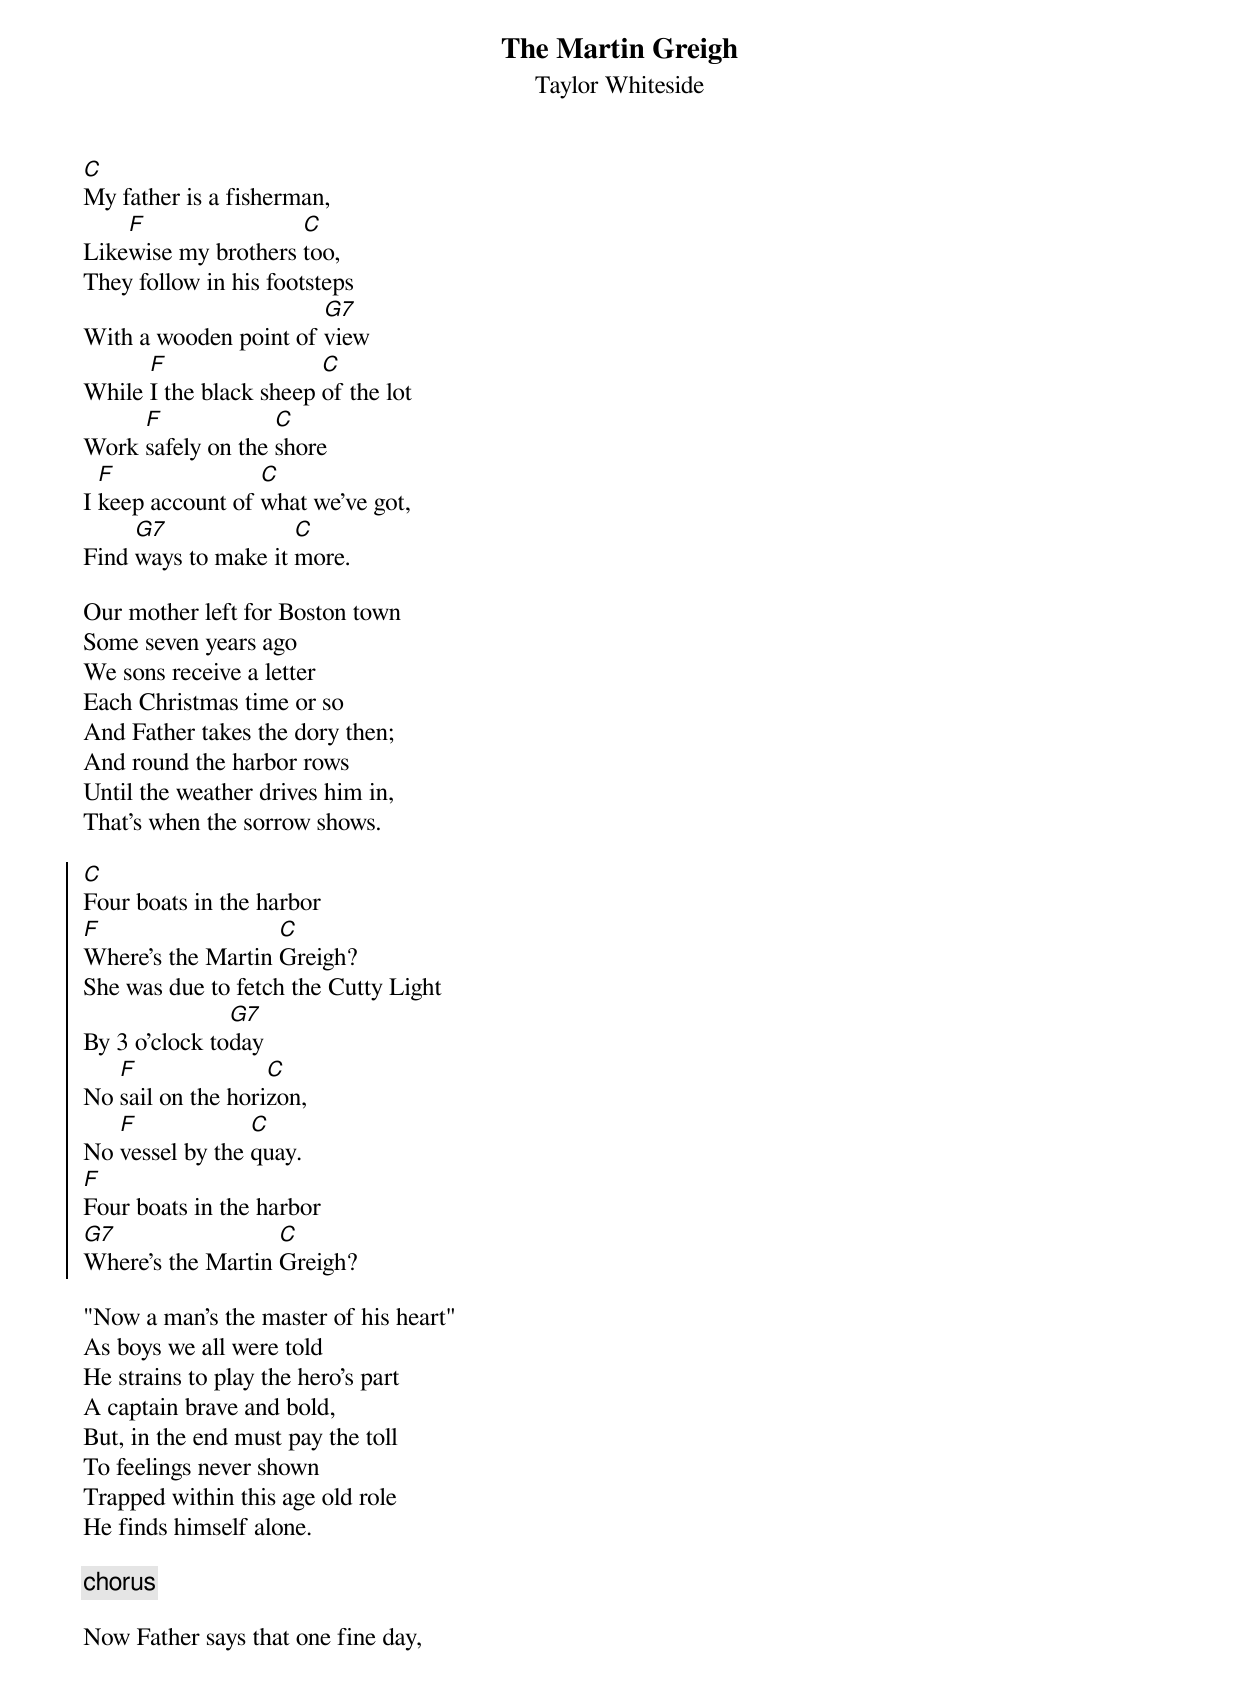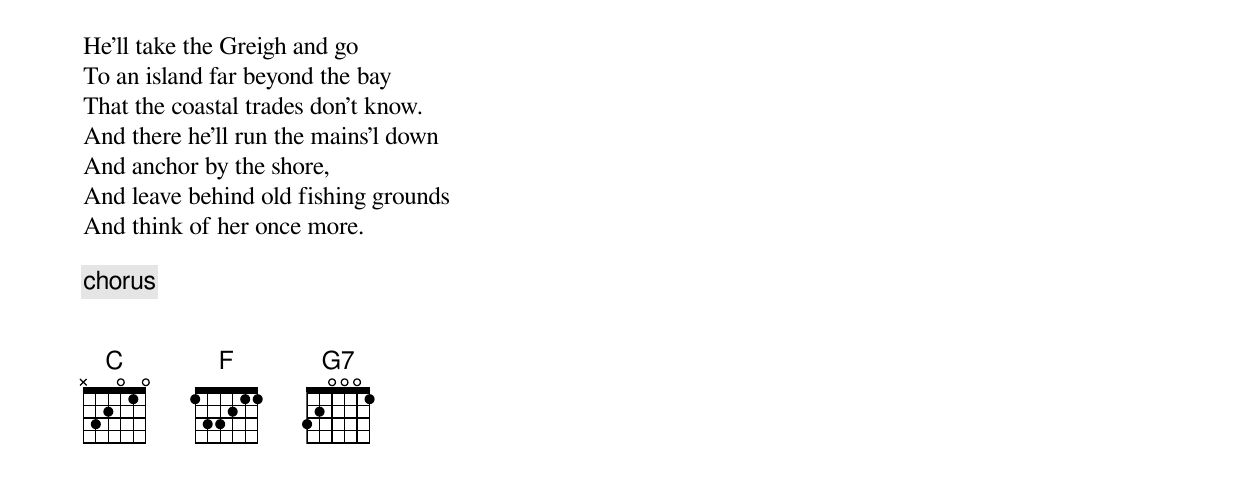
{title: The Martin Greigh}
{subtitle: Taylor Whiteside}

[C]My father is a fisherman,
Like[F]wise my brothers [C]too,
They follow in his footsteps
With a wooden point of [G7]view
While [F]I the black sheep [C]of the lot
Work [F]safely on the [C]shore
I [F]keep account of [C]what we've got,
Find [G7]ways to make it [C]more.

Our mother left for Boston town
Some seven years ago
We sons receive a letter
Each Christmas time or so
And Father takes the dory then;
And round the harbor rows
Until the weather drives him in,
That's when the sorrow shows.

{soc}
[C]Four boats in the harbor
[F]Where's the Martin [C]Greigh?
She was due to fetch the Cutty Light
By 3 o'clock to[G7]day
No [F]sail on the hori[C]zon,
No [F]vessel by the [C]quay.
[F]Four boats in the harbor
[G7]Where's the Martin [C]Greigh?
{eoc}

"Now a man's the master of his heart"
As boys we all were told
He strains to play the hero's part
A captain brave and bold,
But, in the end must pay the toll
To feelings never shown
Trapped within this age old role
He finds himself alone.

{c: chorus}

Now Father says that one fine day,
He'll take the Greigh and go
To an island far beyond the bay
That the coastal trades don't know.
And there he'll run the mains'l down
And anchor by the shore,
And leave behind old fishing grounds
And think of her once more.

{c: chorus}


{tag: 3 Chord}
